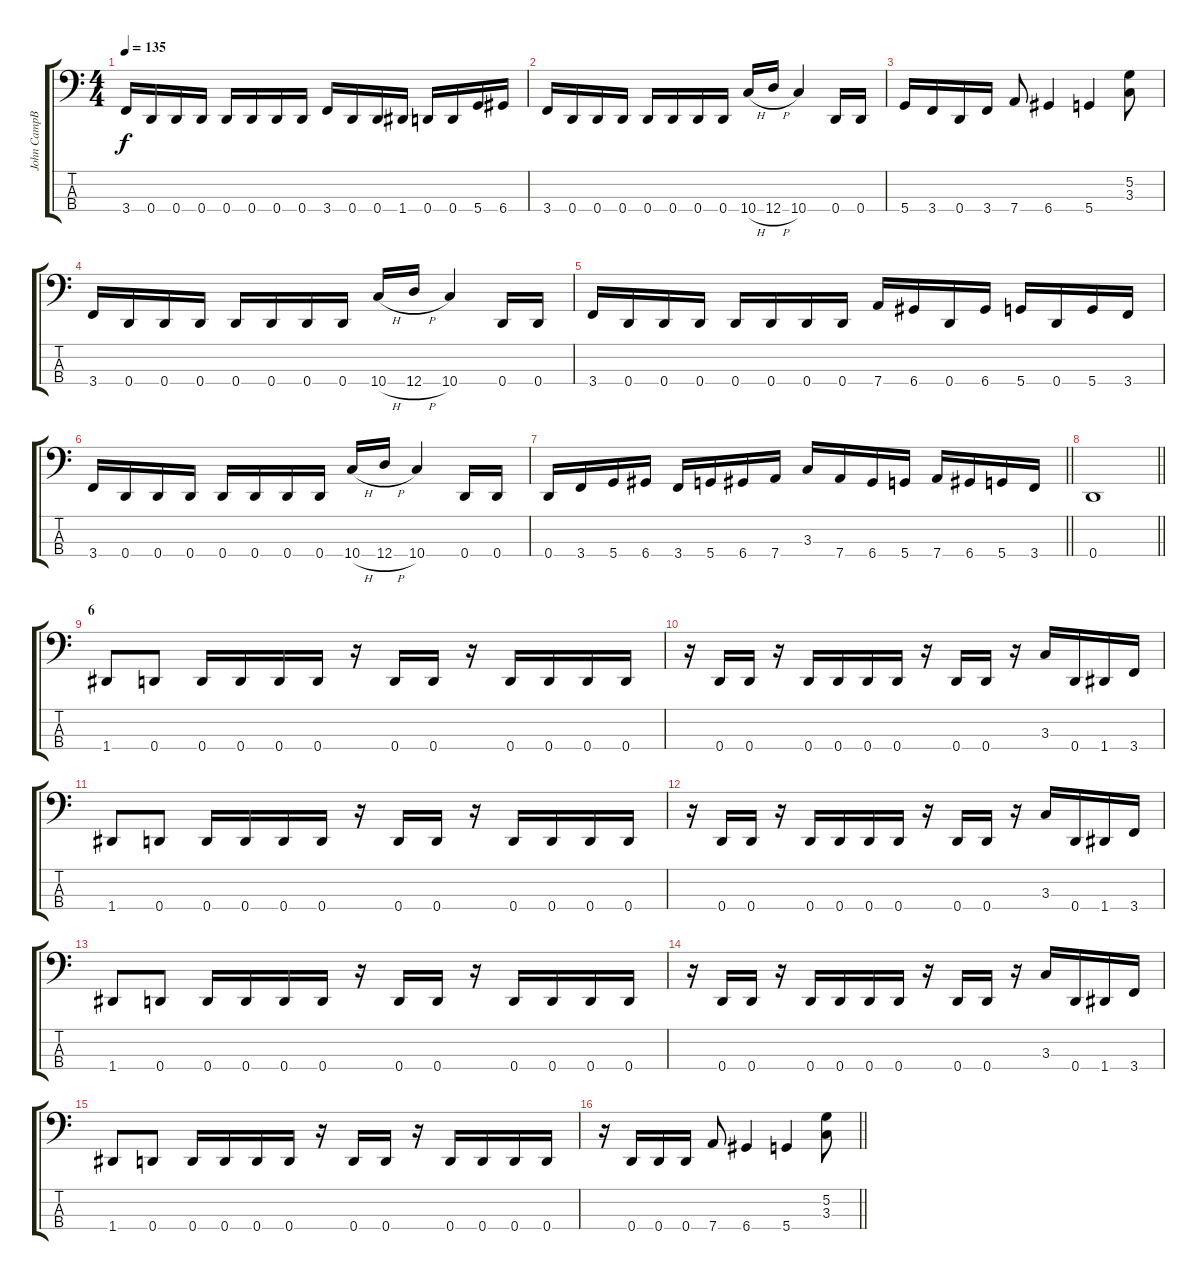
\track ("John CampBell" "John CampB") {instrument electricbassfinger}
\staff {score tabs}
\tuning (G2 D2 A1 D1) {hide}
\ts (4 4)
\tempo 135
\clef f4
\ks c
3.4.16{dy f} 0.4.16 0.4.16 0.4.16 0.4.16 0.4.16 0.4.16 0.4.16 3.4.16 0.4.16 0.4.16 1.4.16 0.4.16 0.4.16 5.4.16 6.4.16 |
3.4.16 0.4.16 0.4.16 0.4.16 0.4.16 0.4.16 0.4.16 0.4.16 10.4{h}.16 12.4{h}.16 10.4.4 0.4.16 0.4.16 |
5.4.16 3.4.16 0.4.16 3.4.16 7.4.8 6.4.4 5.4.4 (5.2 3.3).8 |
3.4.16 0.4.16 0.4.16 0.4.16 0.4.16 0.4.16 0.4.16 0.4.16 10.4{h}.16 12.4{h}.16 10.4.4 0.4.16 0.4.16 |
3.4.16 0.4.16 0.4.16 0.4.16 0.4.16 0.4.16 0.4.16 0.4.16 7.4.16 6.4.16 0.4.16 6.4.16 5.4.16 0.4.16 5.4.16 3.4.16 |
3.4.16 0.4.16 0.4.16 0.4.16 0.4.16 0.4.16 0.4.16 0.4.16 10.4{h}.16 12.4{h}.16 10.4.4 0.4.16 0.4.16 |
\barLineRight lightlight
0.4.16 3.4.16 5.4.16 6.4.16 3.4.16 5.4.16 6.4.16 7.4.16 3.3.16 7.4.16 6.4.16 5.4.16 7.4.16 6.4.16 5.4.16 3.4.16 |
\barLineRight lightlight
0.4.1 |
\section ("" "6")
1.4.8 0.4.8 0.4.16 0.4.16 0.4.16 0.4.16 r.16 0.4.16 0.4.16 r.16 0.4.16 0.4.16 0.4.16 0.4.16 |
r.16 0.4.16 0.4.16 r.16 0.4.16 0.4.16 0.4.16 0.4.16 r.16 0.4.16 0.4.16 r.16 3.3.16 0.4.16 1.4.16 3.4.16 |
1.4.8 0.4.8 0.4.16 0.4.16 0.4.16 0.4.16 r.16 0.4.16 0.4.16 r.16 0.4.16 0.4.16 0.4.16 0.4.16 |
r.16 0.4.16 0.4.16 r.16 0.4.16 0.4.16 0.4.16 0.4.16 r.16 0.4.16 0.4.16 r.16 3.3.16 0.4.16 1.4.16 3.4.16 |
1.4.8 0.4.8 0.4.16 0.4.16 0.4.16 0.4.16 r.16 0.4.16 0.4.16 r.16 0.4.16 0.4.16 0.4.16 0.4.16 |
r.16 0.4.16 0.4.16 r.16 0.4.16 0.4.16 0.4.16 0.4.16 r.16 0.4.16 0.4.16 r.16 3.3.16 0.4.16 1.4.16 3.4.16 |
1.4.8 0.4.8 0.4.16 0.4.16 0.4.16 0.4.16 r.16 0.4.16 0.4.16 r.16 0.4.16 0.4.16 0.4.16 0.4.16 |
\barLineRight lightlight
r.16 0.4.16 0.4.16 0.4.16 7.4.8 6.4.4 5.4.4 (5.2 3.3).8
